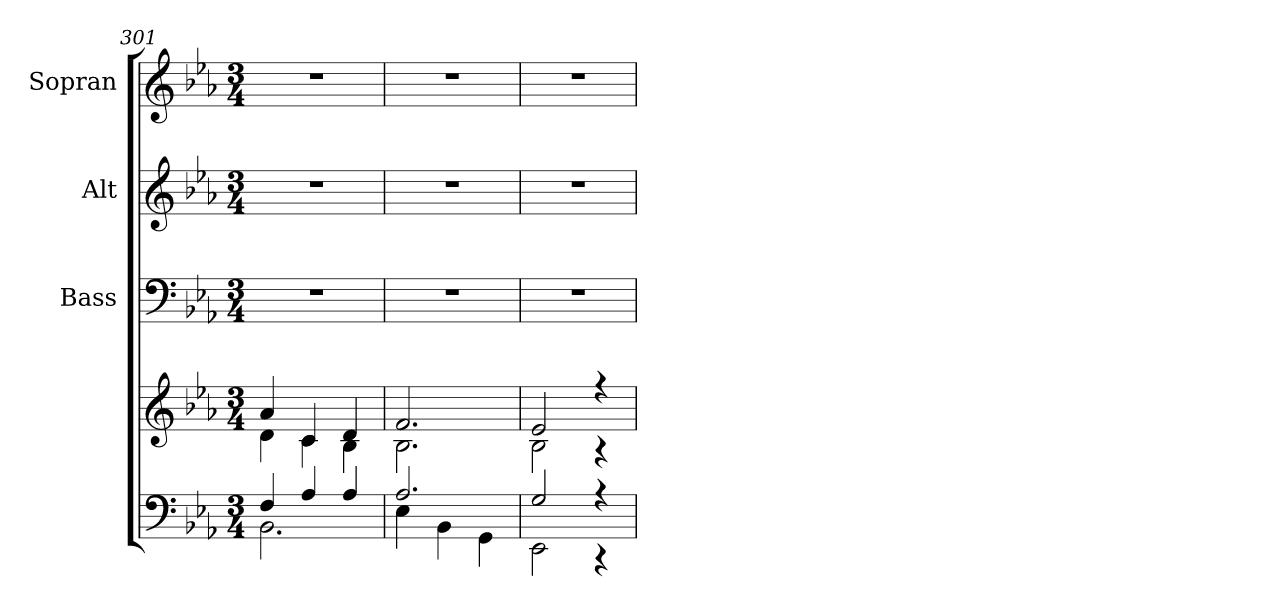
**kern	**kern	**kern	**kern	**kern
*part4	*part4	*part3	*part2	*part1
*staff5	*staff4	*staff3	*staff2	*staff1
*	*	*I"Bass	*I"Alt	*I"Sopran
*	*	*I'B.	*I'A.	*I'S.
*clefF4	*clefG2	*clefF4	*clefG2	*clefG2
*k[b-e-a-]	*k[b-e-a-]	*k[b-e-a-]	*k[b-e-a-]	*k[b-e-a-]
*E-:	*E-:	*E-:	*E-:	*E-:
*M3/4	*M3/4	*M3/4	*M3/4	*M3/4
=301	=301	=301	=301	=301
*^	*^	*	*	*
4F/	2.BB-\	4a-/	4d\	2.r	2.r	2.r
4A-/	.	4c/	4c\	.	.	.
4A-/	.	4d/	4B-\	.	.	.
=302	=302	=302	=302	=302	=302	=302
2.A-/	4E-\	2.f/	2.B-\	2.r	2.r	2.r
.	4BB-\	.	.	.	.	.
.	4GG\	.	.	.	.	.
!!LO:LB:g=z
=303	=303	=303	=303	=303	=303	=303
2G/	2EE-\	2e-/	2B-\	2.r	2.r	2.r
4r	4r	4r	4r	.	.	.
*v	*v	*	*	*	*	*
*	*v	*v	*	*	*
=	=	=	=	=
*-	*-	*-	*-	*-
